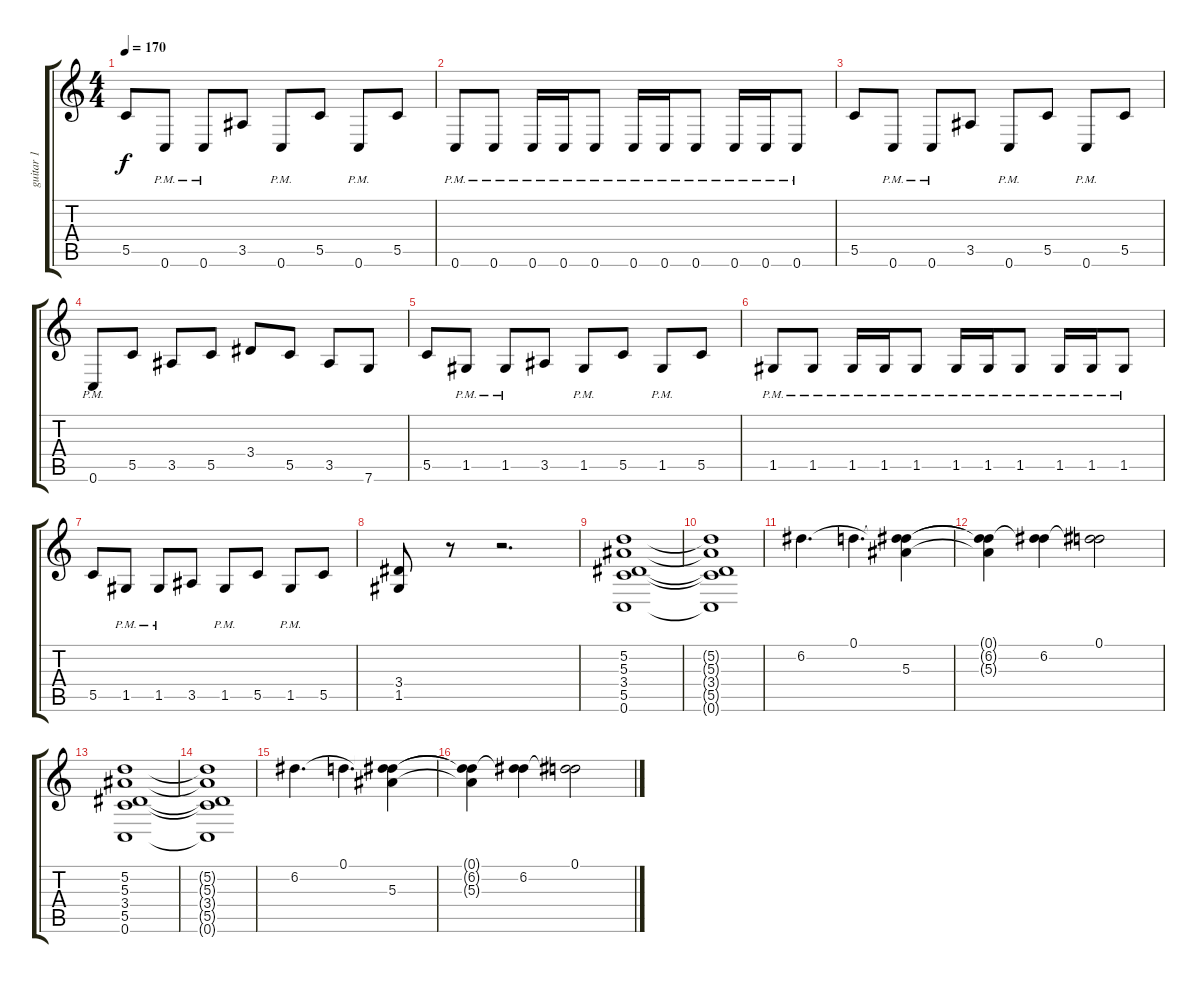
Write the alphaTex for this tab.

\track ("guitar 1" "guitar 1") {instrument overdrivenguitar}
\staff {score tabs}
\tuning (D4 A3 F3 C3 G2 C2) {hide}
\ts (4 4)
\tempo 170
\clef g2
\ks c
5.5.8{dy f} 0.6{pm}.8 0.6{pm}.8 3.5.8 0.6{pm}.8 5.5.8 0.6{pm}.8 5.5.8 |
0.6{pm}.8 0.6{pm}.8 0.6{pm}.16 0.6{pm}.16 0.6{pm}.8 0.6{pm}.16 0.6{pm}.16 0.6{pm}.8 0.6{pm}.16 0.6{pm}.16 0.6{pm}.8 |
5.5.8 0.6{pm}.8 0.6{pm}.8 3.5.8 0.6{pm}.8 5.5.8 0.6{pm}.8 5.5.8 |
0.6{pm}.8 5.5.8 3.5.8 5.5.8 3.4.8 5.5.8 3.5.8 7.6.8 |
5.5.8 1.5{pm}.8 1.5{pm}.8 3.5.8 1.5{pm}.8 5.5.8 1.5{pm}.8 5.5.8 |
1.5{pm}.8 1.5{pm}.8 1.5{pm}.16 1.5{pm}.16 1.5{pm}.8 1.5{pm}.16 1.5{pm}.16 1.5{pm}.8 1.5{pm}.16 1.5{pm}.16 1.5{pm}.8 |
5.5.8 1.5{pm}.8 1.5{pm}.8 3.5.8 1.5{pm}.8 5.5.8 1.5{pm}.8 5.5.8 |
(3.4 1.5).8 r.8 r.2{d} |
(5.2 5.3 3.4 5.5 0.6).1 |
(5.2{t} 5.3{t} 3.4{t} 5.5{t} 0.6{t}).1 |
6.2.4{d} 0.1.4{d} (0.1{t} 6.2{t} 5.3).4 |
(0.1{t} 6.2{t} 5.3{t}).4 (0.1{t} 6.2).4 (0.1 6.2{t}).2 |
(5.2 5.3 3.4 5.5 0.6).1 |
(5.2{t} 5.3{t} 3.4{t} 5.5{t} 0.6{t}).1 |
6.2.4{d} 0.1.4{d} (0.1{t} 6.2{t} 5.3).4 |
(0.1{t} 6.2{t} 5.3{t}).4 (0.1{t} 6.2).4 (0.1 6.2{t}).2
